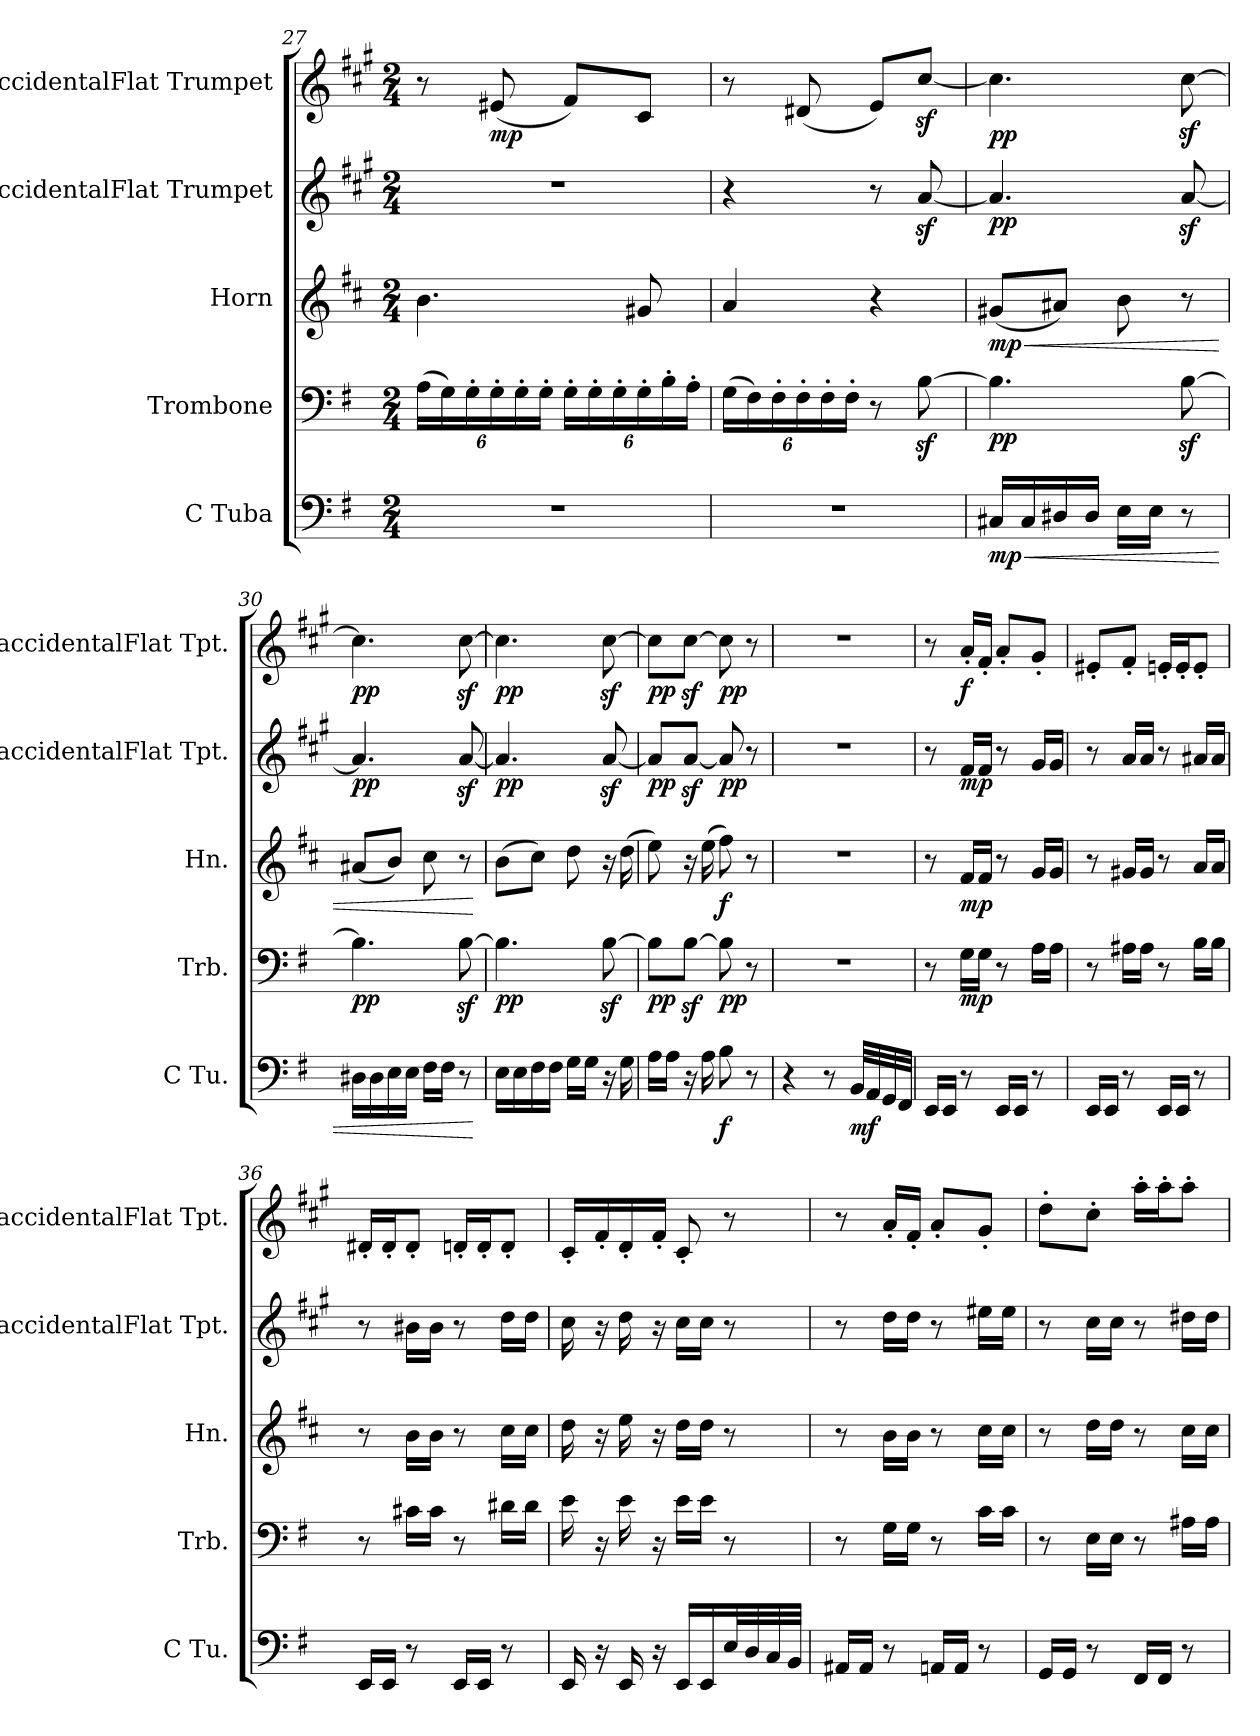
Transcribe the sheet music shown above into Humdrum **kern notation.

**kern	**dynam	**kern	**dynam	**kern	**dynam	**kern	**dynam	**kern	**dynam
*part5	*part5	*part4	*part4	*part3	*part3	*part2	*part2	*part1	*part1
*staff5	*staff5	*staff4	*staff4	*staff3	*staff3	*staff2	*staff2	*staff1	*staff1
*I"C Tuba	*	*I"Trombone	*	*I"Horn	*	*I"BaccidentalFlat Trumpet	*	*I"BaccidentalFlat Trumpet	*
*I'C Tu.	*	*I'Trb.	*	*I'Hn.	*	*I'BaccidentalFlat Tpt.	*	*I'BaccidentalFlat Tpt.	*
*clefF4	*	*clefF4	*	*clefG2	*	*clefG2	*	*clefG2	*
*	*	*	*	*ITrd4c7	*	*ITrd1c2	*	*ITrd1c2	*
*k[f#]	*	*k[f#]	*	*k[f#]	*	*k[f#]	*	*k[f#]	*
*M2/4	*	*M2/4	*	*M2/4	*	*M2/4	*	*M2/4	*
*	*	*Xbrackettup	*	*	*	*	*	*	*
=27	=27	=27	=27	=27	=27	=27	=27	=27	=27
2r	.	(>24A\LL	.	4.e\	.	2r	.	8r	.
.	.	24G\)	.	.	.	.	.	.	.
.	.	24G'\	.	.	.	.	.	.	.
!	!	!	!	!	!	!	!	!	!LO:DY:b
.	.	24G'\	.	.	.	.	.	(<8d#X/	mp
.	.	24G'\	.	.	.	.	.	.	.
.	.	24G'\JJ	.	.	.	.	.	.	.
.	.	24G'\LL	.	.	.	.	.	8e/L)	.
.	.	24G'\	.	.	.	.	.	.	.
.	.	24G'\	.	.	.	.	.	.	.
.	.	24G'\	.	8c#X/	.	.	.	8B/J	.
.	.	24B'\	.	.	.	.	.	.	.
.	.	24A'\JJ	.	.	.	.	.	.	.
=28	=28	=28	=28	=28	=28	=28	=28	=28	=28
2r	.	(>24G\LL	.	4d/	.	4r	.	8r	.
.	.	24F#\)	.	.	.	.	.	.	.
.	.	24F#'\	.	.	.	.	.	.	.
.	.	24F#'\	.	.	.	.	.	(<8c#X/	.
.	.	24F#'\	.	.	.	.	.	.	.
.	.	24F#'\JJ	.	.	.	.	.	.	.
.	.	8r	.	4r	.	8r	.	8d/L)	.
.	.	[8Bz<\	.	.	.	[8gz</	.	[8bz</J	.
!!LO:PB:g=z
=29	=29	=29	=29	=29	=29	=29	=29	=29	=29
!	!LO:HP:b	!	!	!	!LO:HP:b	!	!	!	!
!	!LO:DY:n=1:b	!	!LO:DY:b	!	!LO:DY:n=1:b	!	!LO:DY:b	!	!LO:DY:b
16C#X/LL	< mp	4.B\]	pp	(<8c#X/L	< mp	4.g/]	pp	4.b\]	pp
16C#/	.	.	.	.	.	.	.	.	.
16D#X/	.	.	.	8d#X/J)	.	.	.	.	.
16D#/JJ	.	.	.	.	.	.	.	.	.
16E\LL	.	.	.	8e\	.	.	.	.	.
16E\JJ	.	.	.	.	.	.	.	.	.
8r	.	[8Bz<\	.	8r	.	[8gz</	.	[8bz<\	.
=30	=30	=30	=30	=30	=30	=30	=30	=30	=30
!	!	!	!LO:DY:b	!	!	!	!LO:DY:b	!	!LO:DY:b
16D#X\LL	.	4.B\]	pp	(<8d#X/L	.	4.g/]	pp	4.b\]	pp
16D#\	.	.	.	.	.	.	.	.	.
16E\	.	.	.	8e/J)	.	.	.	.	.
16E\JJ	.	.	.	.	.	.	.	.	.
16F#\LL	.	.	.	8f#\	.	.	.	.	.
16F#\JJ	.	.	.	.	.	.	.	.	.
8r	.	[8Bz<\	.	8r	.	[8gz</	.	[8bz<\	.
.	[	.	.	.	[	.	.	.	.
=31	=31	=31	=31	=31	=31	=31	=31	=31	=31
!	!	!	!LO:DY:b	!	!	!	!LO:DY:b	!	!LO:DY:b
16E\LL	.	4.B\]	pp	(>8e\L	.	4.g/]	pp	4.b\]	pp
16E\	.	.	.	.	.	.	.	.	.
16F#\	.	.	.	8f#\J)	.	.	.	.	.
16F#\JJ	.	.	.	.	.	.	.	.	.
16G\LL	.	.	.	8g\	.	.	.	.	.
16G\JJ	.	.	.	.	.	.	.	.	.
16r	.	[8Bz<\	.	16r	.	[8gz</	.	[8bz<\	.
16G\	.	.	.	(>16g\	.	.	.	.	.
=32	=32	=32	=32	=32	=32	=32	=32	=32	=32
!	!	!	!LO:DY:b	!	!	!	!LO:DY:b	!	!LO:DY:b
16A\LL	.	8B\L]	pp	8a\)	.	8g/L]	pp	8b\L]	pp
16A\JJ	.	.	.	.	.	.	.	.	.
16r	.	[8Bz<\J	.	16r	.	[8gz</J	.	[8bz<\J	.
16A\	.	.	.	(>16a\	.	.	.	.	.
!	!LO:DY:b	!	!LO:DY:b	!	!LO:DY:b	!	!LO:DY:b	!	!LO:DY:b
8B\	f	8B\]	pp	8b\)	f	8g/]	pp	8b\]	pp
8r	.	8r	.	8r	.	8r	.	8r	.
=33	=33	=33	=33	=33	=33	=33	=33	=33	=33
4r	.	2r	.	2r	.	2r	.	2r	.
8r	.	.	.	.	.	.	.	.	.
!	!LO:DY:b	!	!	!	!	!	!	!	!
32BB/LLL	mf	.	.	.	.	.	.	.	.
32AA/	.	.	.	.	.	.	.	.	.
32GG/	.	.	.	.	.	.	.	.	.
32FF#/JJJ	.	.	.	.	.	.	.	.	.
!!LO:LB:g=z
=34	=34	=34	=34	=34	=34	=34	=34	=34	=34
16EE/LL	.	8r	.	8r	.	8r	.	8r	.
16EE/JJ	.	.	.	.	.	.	.	.	.
!	!	!	!LO:DY:b	!	!LO:DY:b	!	!LO:DY:b	!	!LO:DY:b
8r	.	16G\LL	mp	16B/LL	mp	16e/LL	mp	16g'/LL	f
.	.	16G\JJ	.	16B/JJ	.	16e/JJ	.	16e'/JJ	.
16EE/LL	.	8r	.	8r	.	8r	.	8g'/L	.
16EE/JJ	.	.	.	.	.	.	.	.	.
8r	.	16A\LL	.	16c/LL	.	16f#/LL	.	8f#'/J	.
.	.	16A\JJ	.	16c/JJ	.	16f#/JJ	.	.	.
=35	=35	=35	=35	=35	=35	=35	=35	=35	=35
16EE/LL	.	8r	.	8r	.	8r	.	8d#X'/L	.
16EE/JJ	.	.	.	.	.	.	.	.	.
8r	.	16A#X\LL	.	16c#X/LL	.	16g/LL	.	8e'/J	.
.	.	16A#\JJ	.	16c#/JJ	.	16g/JJ	.	.	.
16EE/LL	.	8r	.	8r	.	8r	.	16dn'/LL	.
16EE/JJ	.	.	.	.	.	.	.	16d'/J	.
8r	.	16B\LL	.	16d/LL	.	16g#X/LL	.	8d'/J	.
.	.	16B\JJ	.	16d/JJ	.	16g#/JJ	.	.	.
=36	=36	=36	=36	=36	=36	=36	=36	=36	=36
16EE/LL	.	8r	.	8r	.	8r	.	16c#X'/LL	.
16EE/JJ	.	.	.	.	.	.	.	16c#'/J	.
8r	.	16c#X\LL	.	16e\LL	.	16a#X\LL	.	8c#'/J	.
.	.	16c#\JJ	.	16e\JJ	.	16a#\JJ	.	.	.
16EE/LL	.	8r	.	8r	.	8r	.	16cn'/LL	.
16EE/JJ	.	.	.	.	.	.	.	16c'/J	.
8r	.	16d#X\LL	.	16f#\LL	.	16cc\LL	.	8c'/J	.
.	.	16d#\JJ	.	16f#\JJ	.	16cc\JJ	.	.	.
=37	=37	=37	=37	=37	=37	=37	=37	=37	=37
16EE/	.	16e\	.	16g\	.	16b\	.	16B'/LL	.
16r	.	16r	.	16r	.	16r	.	16e'/	.
16EE/	.	16e\	.	16a\	.	16cc\	.	16c'/	.
16r	.	16r	.	16r	.	16r	.	16e'/JJ	.
16EE/LL	.	16e\LL	.	16g\LL	.	16b\LL	.	8B'/	.
16EE/	.	16e\JJ	.	16g\JJ	.	16b\JJ	.	.	.
32E/L	.	8r	.	8r	.	8r	.	8r	.
32D/	.	.	.	.	.	.	.	.	.
32C/	.	.	.	.	.	.	.	.	.
32BB/JJJ	.	.	.	.	.	.	.	.	.
!!LO:PB:g=z
=38	=38	=38	=38	=38	=38	=38	=38	=38	=38
16AA#X/LL	.	8r	.	8r	.	8r	.	8r	.
16AA#/JJ	.	.	.	.	.	.	.	.	.
8r	.	16G\LL	.	16e\LL	.	16cc\LL	.	16g'/LL	.
.	.	16G\JJ	.	16e\JJ	.	16cc\JJ	.	16e'/JJ	.
16AAn/LL	.	8r	.	8r	.	8r	.	8g'/L	.
16AA/JJ	.	.	.	.	.	.	.	.	.
8r	.	16c\LL	.	16f#\LL	.	16dd#X\LL	.	8f#'/J	.
.	.	16c\JJ	.	16f#\JJ	.	16dd#\JJ	.	.	.
=39	=39	=39	=39	=39	=39	=39	=39	=39	=39
16GG/LL	.	8r	.	8r	.	8r	.	8cc'\L	.
16GG/JJ	.	.	.	.	.	.	.	.	.
8r	.	16E\LL	.	16g\LL	.	16b\LL	.	8b'\J	.
.	.	16E\JJ	.	16g\JJ	.	16b\JJ	.	.	.
16FF#/LL	.	8r	.	8r	.	8r	.	16gg'\LL	.
16FF#/JJ	.	.	.	.	.	.	.	16gg'\J	.
8r	.	16A#X\LL	.	16f#\LL	.	16cc#X\LL	.	8gg'\J	.
.	.	16A#\JJ	.	16f#\JJ	.	16cc#\JJ	.	.	.
=	=	=	=	=	=	=	=	=	=
*-	*-	*-	*-	*-	*-	*-	*-	*-	*-
